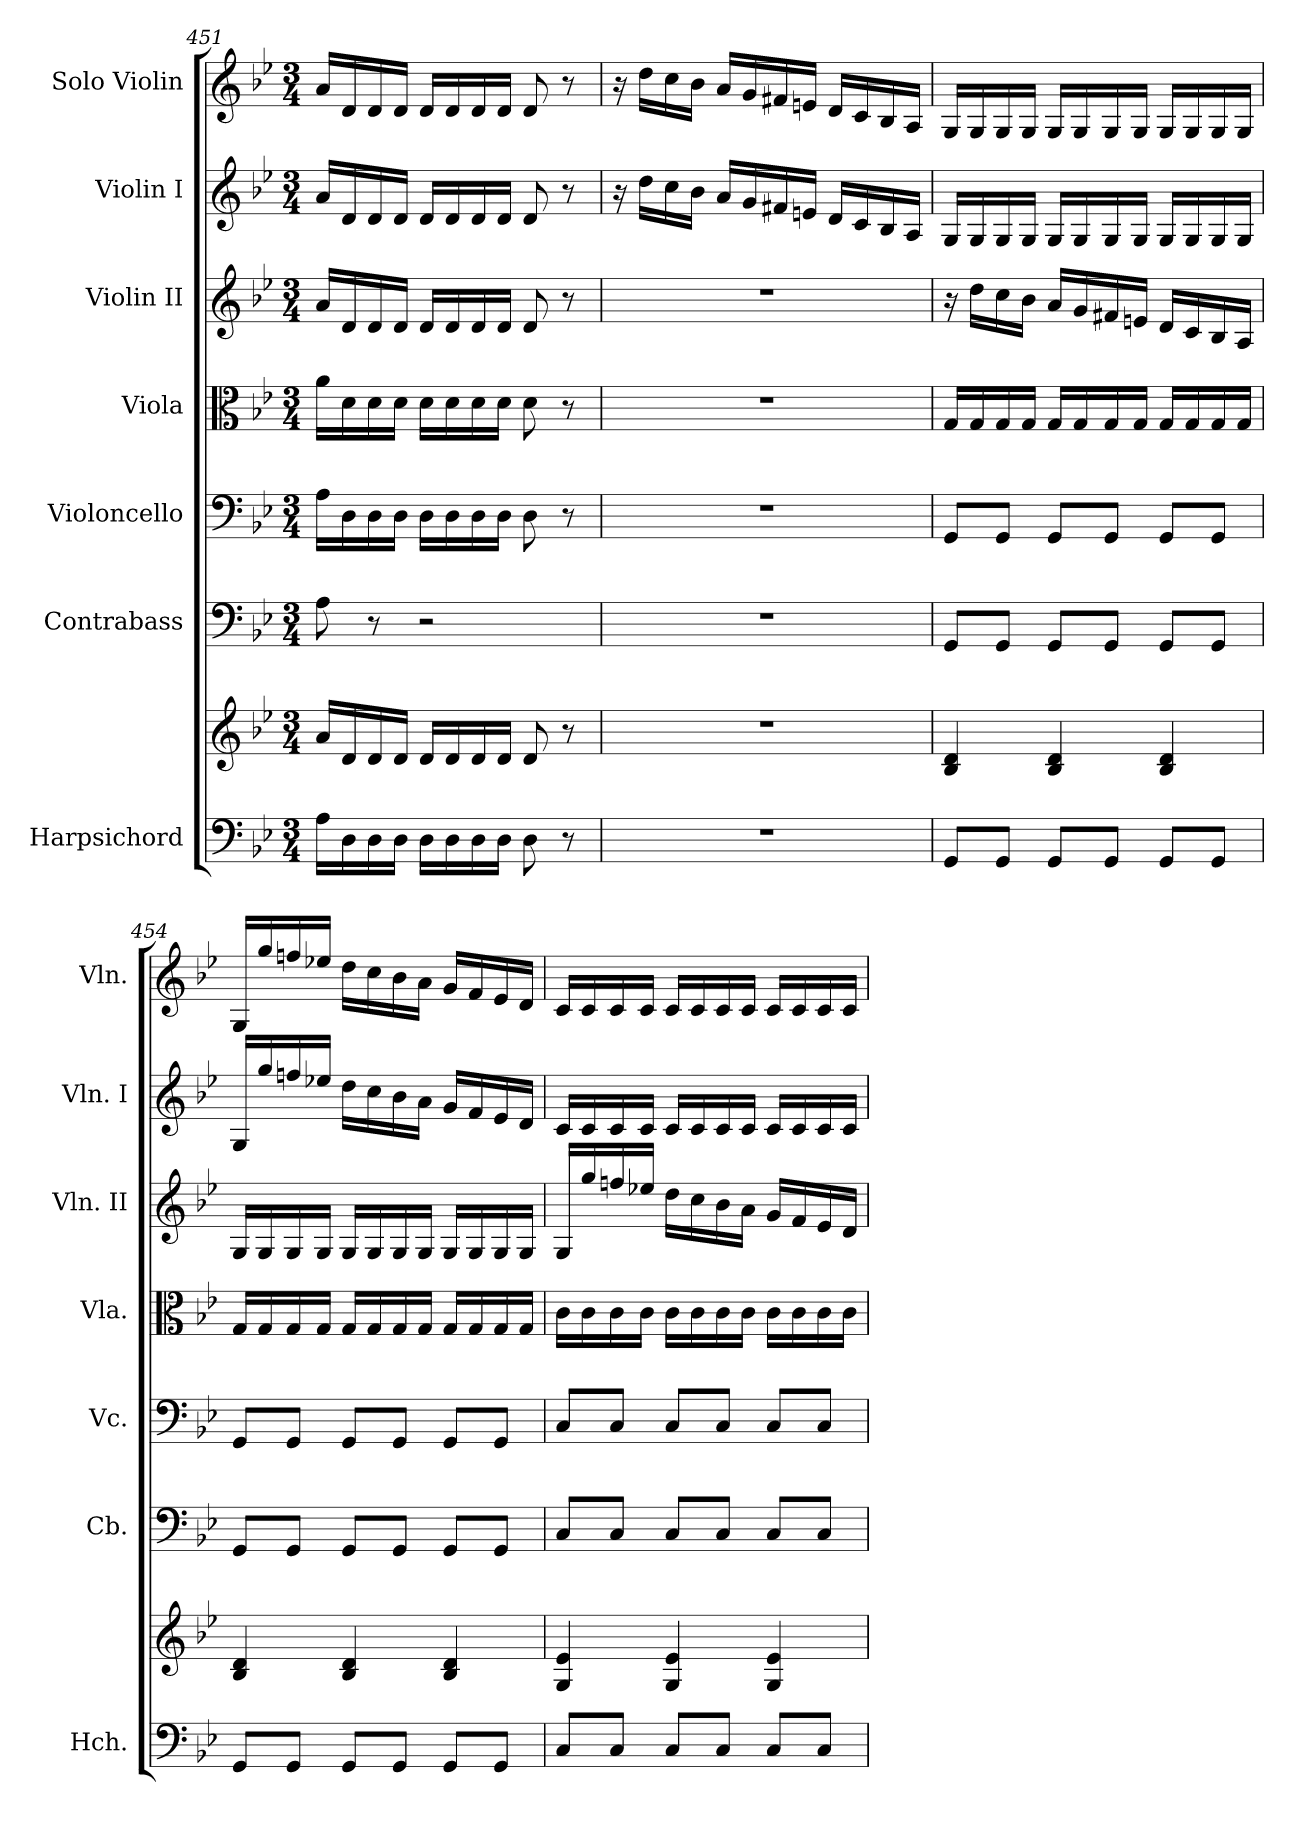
**kern	**kern	**kern	**kern	**kern	**kern	**kern	**kern
*part7	*part7	*part6	*part5	*part4	*part3	*part2	*part1
*staff8	*staff7	*staff6	*staff5	*staff4	*staff3	*staff2	*staff1
*I"Harpsichord	*	*I"Contrabass	*I"Violoncello	*I"Viola	*I"Violin II	*I"Violin I	*I"Solo Violin
*I'Hch.	*	*I'Cb.	*I'Vc.	*I'Vla.	*I'Vln. II	*I'Vln. I	*I'Vln.
*clefF4	*clefG2	*clefF4	*clefF4	*clefC3	*clefG2	*clefG2	*clefG2
*	*	*ITrd7c12	*	*	*	*	*
*k[b-e-]	*k[b-e-]	*k[b-e-]	*k[b-e-]	*k[b-e-]	*k[b-e-]	*k[b-e-]	*k[b-e-]
*M3/4	*M3/4	*M3/4	*M3/4	*M3/4	*M3/4	*M3/4	*M3/4
=451	=451	=451	=451	=451	=451	=451	=451
16A\LL	16a/LL	8AA\	16A\LL	16a\LL	16a/LL	16a/LL	16a/LL
16D\	16d/	.	16D\	16d\	16d/	16d/	16d/
16D\	16d/	8r	16D\	16d\	16d/	16d/	16d/
16D\JJ	16d/JJ	.	16D\JJ	16d\JJ	16d/JJ	16d/JJ	16d/JJ
16D\LL	16d/LL	2r	16D\LL	16d\LL	16d/LL	16d/LL	16d/LL
16D\	16d/	.	16D\	16d\	16d/	16d/	16d/
16D\	16d/	.	16D\	16d\	16d/	16d/	16d/
16D\JJ	16d/JJ	.	16D\JJ	16d\JJ	16d/JJ	16d/JJ	16d/JJ
8D\	8d/	.	8D\	8d\	8d/	8d/	8d/
8r	8r	.	8r	8r	8r	8r	8r
=452	=452	=452	=452	=452	=452	=452	=452
2.r	2.r	2.r	2.r	2.r	2.r	16r	16r
.	.	.	.	.	.	16dd\LL	16dd\LL
.	.	.	.	.	.	16cc\	16cc\
.	.	.	.	.	.	16b-\JJ	16b-\JJ
.	.	.	.	.	.	16a/LL	16a/LL
.	.	.	.	.	.	16g/	16g/
.	.	.	.	.	.	16f#X/	16f#X/
.	.	.	.	.	.	16en/JJ	16en/JJ
.	.	.	.	.	.	16d/LL	16d/LL
.	.	.	.	.	.	16c/	16c/
.	.	.	.	.	.	16B-/	16B-/
.	.	.	.	.	.	16A/JJ	16A/JJ
!!LO:PB:g=z
=453	=453	=453	=453	=453	=453	=453	=453
8GG/L	4B-/ 4d/	8GGG/L	8GG/L	16G/LL	16r	16G/LL	16G/LL
.	.	.	.	16G/	16dd\LL	16G/	16G/
8GG/J	.	8GGG/J	8GG/J	16G/	16cc\	16G/	16G/
.	.	.	.	16G/JJ	16b-\JJ	16G/JJ	16G/JJ
8GG/L	4B-/ 4d/	8GGG/L	8GG/L	16G/LL	16a/LL	16G/LL	16G/LL
.	.	.	.	16G/	16g/	16G/	16G/
8GG/J	.	8GGG/J	8GG/J	16G/	16f#X/	16G/	16G/
.	.	.	.	16G/JJ	16en/JJ	16G/JJ	16G/JJ
8GG/L	4B-/ 4d/	8GGG/L	8GG/L	16G/LL	16d/LL	16G/LL	16G/LL
.	.	.	.	16G/	16c/	16G/	16G/
8GG/J	.	8GGG/J	8GG/J	16G/	16B-/	16G/	16G/
.	.	.	.	16G/JJ	16A/JJ	16G/JJ	16G/JJ
=454	=454	=454	=454	=454	=454	=454	=454
8GG/L	4B-/ 4d/	8GGG/L	8GG/L	16G/LL	16G/LL	16G/LL	16G/LL
.	.	.	.	16G/	16G/	16gg/	16gg/
8GG/J	.	8GGG/J	8GG/J	16G/	16G/	16ffn/	16ffn/
.	.	.	.	16G/JJ	16G/JJ	16ee-X/JJ	16ee-X/JJ
8GG/L	4B-/ 4d/	8GGG/L	8GG/L	16G/LL	16G/LL	16dd\LL	16dd\LL
.	.	.	.	16G/	16G/	16cc\	16cc\
8GG/J	.	8GGG/J	8GG/J	16G/	16G/	16b-\	16b-\
.	.	.	.	16G/JJ	16G/JJ	16a\JJ	16a\JJ
8GG/L	4B-/ 4d/	8GGG/L	8GG/L	16G/LL	16G/LL	16g/LL	16g/LL
.	.	.	.	16G/	16G/	16f/	16f/
8GG/J	.	8GGG/J	8GG/J	16G/	16G/	16e-/	16e-/
.	.	.	.	16G/JJ	16G/JJ	16d/JJ	16d/JJ
!!LO:PB:g=z
=455	=455	=455	=455	=455	=455	=455	=455
8C/L	4G/ 4e-/	8CC/L	8C/L	16c\LL	16G/LL	16c/LL	16c/LL
.	.	.	.	16c\	16gg/	16c/	16c/
8C/J	.	8CC/J	8C/J	16c\	16ffn/	16c/	16c/
.	.	.	.	16c\JJ	16ee-X/JJ	16c/JJ	16c/JJ
8C/L	4G/ 4e-/	8CC/L	8C/L	16c\LL	16dd\LL	16c/LL	16c/LL
.	.	.	.	16c\	16cc\	16c/	16c/
8C/J	.	8CC/J	8C/J	16c\	16b-\	16c/	16c/
.	.	.	.	16c\JJ	16a\JJ	16c/JJ	16c/JJ
8C/L	4G/ 4e-/	8CC/L	8C/L	16c\LL	16g/LL	16c/LL	16c/LL
.	.	.	.	16c\	16f/	16c/	16c/
8C/J	.	8CC/J	8C/J	16c\	16e-/	16c/	16c/
.	.	.	.	16c\JJ	16d/JJ	16c/JJ	16c/JJ
=	=	=	=	=	=	=	=
*-	*-	*-	*-	*-	*-	*-	*-
